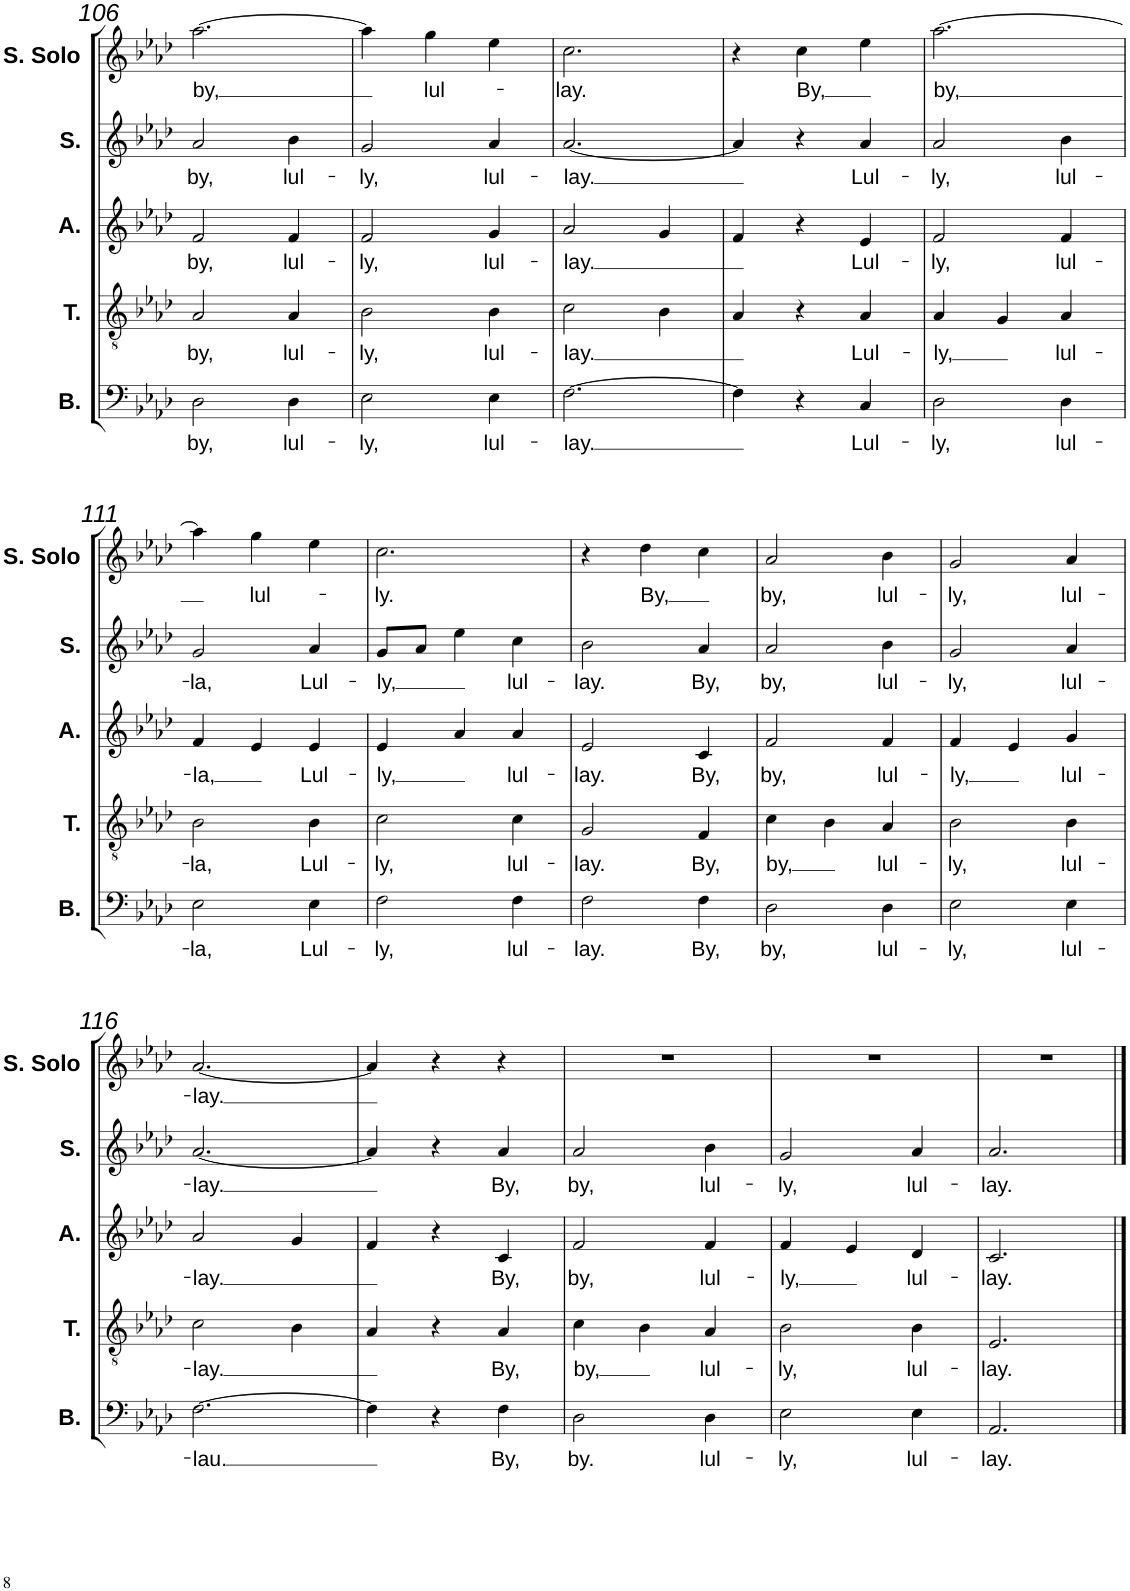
**kern	**text	**kern	**text	**kern	**text	**kern	**text	**kern	**text
*part5	*part5	*part4	*part4	*part3	*part3	*part2	*part2	*part1	*part1
*staff5	*staff5	*staff4	*staff4	*staff3	*staff3	*staff2	*staff2	*staff1	*staff1
*I"Bass	*	*I"Tenor	*	*I"Alto	*	*I"Soprano	*	*I"Soprano Solo	*
*I'B.	*	*I'T.	*	*I'A.	*	*I'S.	*	*I'S. Solo	*
!!LO:PB:g=z
*clefF4	*	*clefGv2	*	*clefG2	*	*clefG2	*	*clefG2	*
*k[b-e-a-d-]	*	*k[b-e-a-d-]	*	*k[b-e-a-d-]	*	*k[b-e-a-d-]	*	*k[b-e-a-d-]	*
*A-:	*	*A-:	*	*A-:	*	*A-:	*	*A-:	*
*M3/4	*	*M3/4	*	*M3/4	*	*M3/4	*	*M3/4	*
=106	=106	=106	=106	=106	=106	=106	=106	=106	=106
!	!LO:LY:b	!	!LO:LY:b	!	!LO:LY:b	!	!LO:LY:b	!	!LO:LY:b
2D-\	by,	2A-/	by,	2f/	by,	2a-/	by,	[2.aa-\	by,
!	!LO:LY:b	!	!LO:LY:b	!	!LO:LY:b	!	!LO:LY:b	!	!
4D-\	lul-	4A-/	lul-	4f/	lul-	4b-\	lul-	.	.
=107	=107	=107	=107	=107	=107	=107	=107	=107	=107
!	!LO:LY:b	!	!LO:LY:b	!	!LO:LY:b	!	!LO:LY:b	!	!
2E-\	-ly,	2B-\	-ly,	2f/	-ly,	2g/	-ly,	4aa-\]	.
!	!	!	!	!	!	!	!	!	!LO:LY:b
.	.	.	.	.	.	.	.	4gg\	lul-
!	!LO:LY:b	!	!LO:LY:b	!	!LO:LY:b	!	!LO:LY:b	!	!
4E-\	lul-	4B-\	lul-	4g/	lul-	4a-/	lul-	4ee-\	.
=108	=108	=108	=108	=108	=108	=108	=108	=108	=108
!	!LO:LY:b	!	!LO:LY:b	!	!LO:LY:b	!	!LO:LY:b	!	!LO:LY:b
[2.F\	-lay.	2c\	-lay.	2a-/	-lay.	[2.a-/	-lay.	2.cc\	-lay.
.	.	4B-\	.	4g/	.	.	.	.	.
=109	=109	=109	=109	=109	=109	=109	=109	=109	=109
4F\]	.	4A-/	.	4f/	.	4a-/]	.	4r	.
!	!	!	!	!	!	!	!	!	!LO:LY:b
4r	.	4r	.	4r	.	4r	.	4cc\	By,
!	!LO:LY:b	!	!LO:LY:b	!	!LO:LY:b	!	!LO:LY:b	!	!
4C/	Lul-	4A-/	Lul-	4e-/	Lul-	4a-/	Lul-	4ee-\	.
=110	=110	=110	=110	=110	=110	=110	=110	=110	=110
!	!LO:LY:b	!	!LO:LY:b	!	!LO:LY:b	!	!LO:LY:b	!	!LO:LY:b
2D-\	-ly,	4A-/	-ly,	2f/	-ly,	2a-/	-ly,	[2.aa-\	by,
.	.	4G/	.	.	.	.	.	.	.
!	!LO:LY:b	!	!LO:LY:b	!	!LO:LY:b	!	!LO:LY:b	!	!
4D-\	lul-	4A-/	lul-	4f/	lul-	4b-\	lul-	.	.
!!LO:LB:g=z
=111	=111	=111	=111	=111	=111	=111	=111	=111	=111
!	!LO:LY:b	!	!LO:LY:b	!	!LO:LY:b	!	!LO:LY:b	!	!
2E-\	-la,	2B-\	-la,	4f/	-la,	2g/	la,	4aa-\]	.
!	!	!	!	!	!	!	!	!	!LO:LY:b
.	.	.	.	4e-/	.	.	.	4gg\	lul-
!	!LO:LY:b	!	!LO:LY:b	!	!LO:LY:b	!	!LO:LY:b	!	!
4E-\	Lul-	4B-\	Lul-	4e-/	Lul-	4a-/	Lul-	4ee-\	.
=112	=112	=112	=112	=112	=112	=112	=112	=112	=112
!	!LO:LY:b	!	!LO:LY:b	!	!LO:LY:b	!	!LO:LY:b	!	!LO:LY:b
2F\	-ly,	2c\	-ly,	4e-/	-ly,	8g/L	-ly,	2.cc\	-ly.
.	.	.	.	.	.	8a-/J	.	.	.
.	.	.	.	4a-/	.	4ee-\	.	.	.
!	!LO:LY:b	!	!LO:LY:b	!	!LO:LY:b	!	!LO:LY:b	!	!
4F\	lul-	4c\	lul-	4a-/	lul-	4cc\	lul-	.	.
=113	=113	=113	=113	=113	=113	=113	=113	=113	=113
!	!LO:LY:b	!	!LO:LY:b	!	!LO:LY:b	!	!LO:LY:b	!	!
2F\	-lay.	2G/	-lay.	2e-/	-lay.	2b-\	-lay.	4r	.
!	!	!	!	!	!	!	!	!	!LO:LY:b
.	.	.	.	.	.	.	.	4dd-\	By,
!	!LO:LY:b	!	!LO:LY:b	!	!LO:LY:b	!	!LO:LY:b	!	!
4F\	By,	4F/	By,	4c/	By,	4a-/	By,	4cc\	.
=114	=114	=114	=114	=114	=114	=114	=114	=114	=114
!	!LO:LY:b	!	!LO:LY:b	!	!LO:LY:b	!	!LO:LY:b	!	!LO:LY:b
2D-\	by,	4c\	by,	2f/	by,	2a-/	by,	2a-/	by,
.	.	4B-\	.	.	.	.	.	.	.
!	!LO:LY:b	!	!LO:LY:b	!	!LO:LY:b	!	!LO:LY:b	!	!LO:LY:b
4D-\	lul-	4A-/	lul-	4f/	lul-	4b-\	lul-	4b-\	lul-
=115	=115	=115	=115	=115	=115	=115	=115	=115	=115
!	!LO:LY:b	!	!LO:LY:b	!	!LO:LY:b	!	!LO:LY:b	!	!LO:LY:b
2E-\	-ly,	2B-\	-ly,	4f/	-ly,	2g/	-ly,	2g/	-ly,
.	.	.	.	4e-/	.	.	.	.	.
!	!LO:LY:b	!	!LO:LY:b	!	!LO:LY:b	!	!LO:LY:b	!	!LO:LY:b
4E-\	lul-	4B-\	lul-	4g/	lul-	4a-/	lul-	4a-/	lul-
!!LO:LB:g=z
=116	=116	=116	=116	=116	=116	=116	=116	=116	=116
!	!LO:LY:b	!	!LO:LY:b	!	!LO:LY:b	!	!LO:LY:b	!	!LO:LY:b
[2.F\	-lau.	2c\	-lay.	2a-/	-lay.	[2.a-/	-lay.	[2.a-/	-lay.
.	.	4B-\	.	4g/	.	.	.	.	.
=117	=117	=117	=117	=117	=117	=117	=117	=117	=117
4F\]	.	4A-/	.	4f/	.	4a-/]	.	4a-/]	.
4r	.	4r	.	4r	.	4r	.	4r	.
!	!LO:LY:b	!	!LO:LY:b	!	!LO:LY:b	!	!LO:LY:b	!	!
4F\	By,	4A-/	By,	4c/	By,	4a-/	By,	4r	.
=118	=118	=118	=118	=118	=118	=118	=118	=118	=118
!	!LO:LY:b	!	!LO:LY:b	!	!LO:LY:b	!	!LO:LY:b	!	!
2D-\	by.	4c\	by,	2f/	by,	2a-/	by,	2.r	.
.	.	4B-\	.	.	.	.	.	.	.
!	!LO:LY:b	!	!LO:LY:b	!	!LO:LY:b	!	!LO:LY:b	!	!
4D-\	lul-	4A-/	lul-	4f/	lul-	4b-\	lul-	.	.
=119	=119	=119	=119	=119	=119	=119	=119	=119	=119
!	!LO:LY:b	!	!LO:LY:b	!	!LO:LY:b	!	!LO:LY:b	!	!
2E-\	-ly,	2B-\	-ly,	4f/	-ly,	2g/	-ly,	2.r	.
.	.	.	.	4e-/	.	.	.	.	.
!	!LO:LY:b	!	!LO:LY:b	!	!LO:LY:b	!	!LO:LY:b	!	!
4E-\	lul-	4B-\	lul-	4d-/	lul-	4a-/	lul-	.	.
=120	=120	=120	=120	=120	=120	=120	=120	=120	=120
!	!LO:LY:b	!	!LO:LY:b	!	!LO:LY:b	!	!LO:LY:b	!	!
2.AA-/	-lay.	2.E-/	-lay.	2.c/	-lay.	2.a-/	-lay.	2.r	.
==	==	==	==	==	==	==	==	==	==
*-	*-	*-	*-	*-	*-	*-	*-	*-	*-
